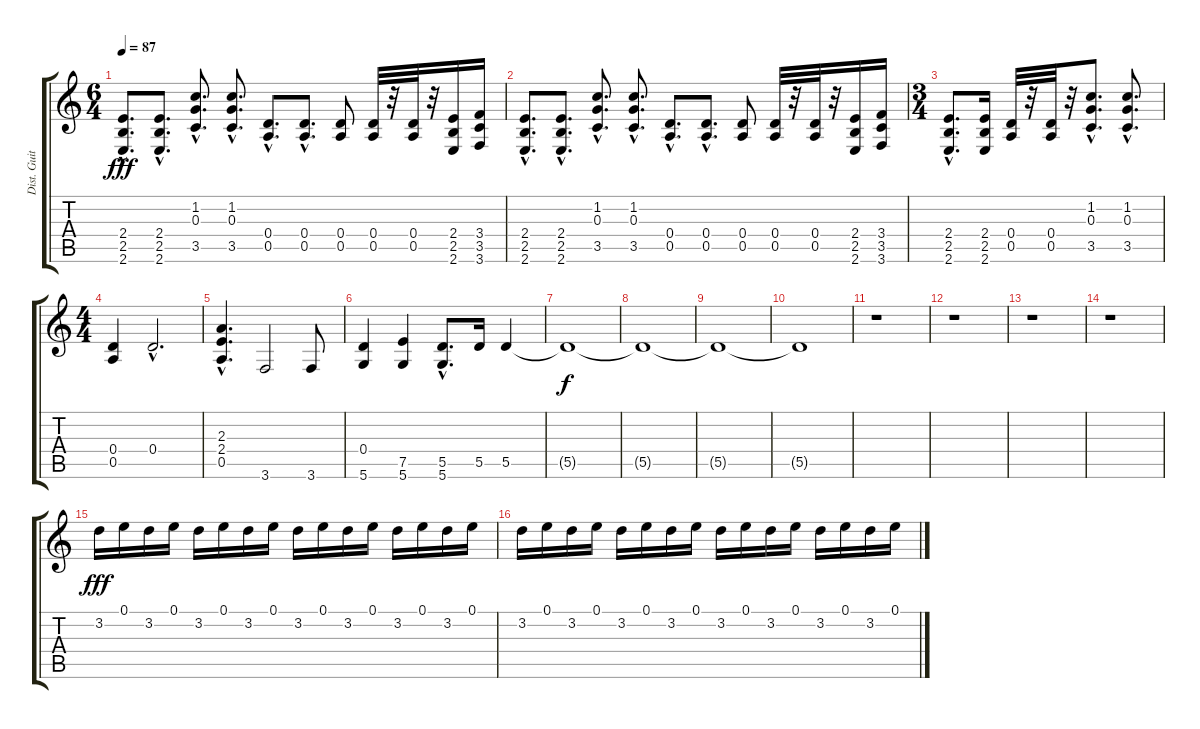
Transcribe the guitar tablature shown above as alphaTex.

\track ("Dist. Guitar" "Dist. Guit") {instrument distortionguitar}
\staff {score tabs}
\tuning (E4 B3 G3 D3 A2 D2) {hide}
\ts (6 4)
\tempo 87
\clef g2
\ks c
(2.4{hac} 2.5{hac} 2.6{hac}).8{d dy fff} (2.4{hac} 2.5{hac} 2.6{hac}).8{d} (1.2{hac} 0.3{hac} 3.5{hac}).8{d} (1.2{hac} 0.3{hac} 3.5{hac}).8{d} (0.4{hac} 0.5{hac}).8{d} (0.4{hac} 0.5{hac}).8{d} (0.4 0.5).8 (0.4 0.5).32 r.32 (0.4 0.5).32 r.32 (2.4 2.5 2.6).16 (3.4 3.5 3.6).16 |
(2.4{hac} 2.5{hac} 2.6{hac}).8{d} (2.4{hac} 2.5{hac} 2.6{hac}).8{d} (1.2{hac} 0.3{hac} 3.5{hac}).8{d} (1.2{hac} 0.3{hac} 3.5{hac}).8{d} (0.4{hac} 0.5{hac}).8{d} (0.4{hac} 0.5{hac}).8{d} (0.4 0.5).8 (0.4 0.5).32 r.32 (0.4 0.5).32 r.32 (2.4 2.5 2.6).16 (3.4 3.5 3.6).16 |
\ts (3 4)
(2.4{hac} 2.5{hac} 2.6{hac}).8{d} (2.4 2.5 2.6).16 (0.4 0.5).32 r.32 (0.4 0.5).32 r.32 (1.2{hac} 0.3{hac} 3.5{hac}).8{d} (1.2{hac} 0.3{hac} 3.5{hac}).8{d} |
\ts (4 4)
(0.4 0.5).4 0.4{hac}.2{d} |
(2.3{hac} 2.4{hac} 0.5{hac}).4{d} 3.6.2 3.6.8 |
(0.4 5.6).4 (7.5 5.6).4 (5.5{hac} 5.6{hac}).8{d} 5.5.16 5.5.4 |
5.5{t}.1{dy f} |
5.5{t}.1 |
5.5{t}.1 |
5.5{t}.1 |
r.1 |
r.1 |
r.1 |
r.1 |
3.2.16{dy fff} 0.1.16 3.2.16 0.1.16 3.2.16 0.1.16 3.2.16 0.1.16 3.2.16 0.1.16 3.2.16 0.1.16 3.2.16 0.1.16 3.2.16 0.1.16 |
3.2.16 0.1.16 3.2.16 0.1.16 3.2.16 0.1.16 3.2.16 0.1.16 3.2.16 0.1.16 3.2.16 0.1.16 3.2.16 0.1.16 3.2.16 0.1.16
